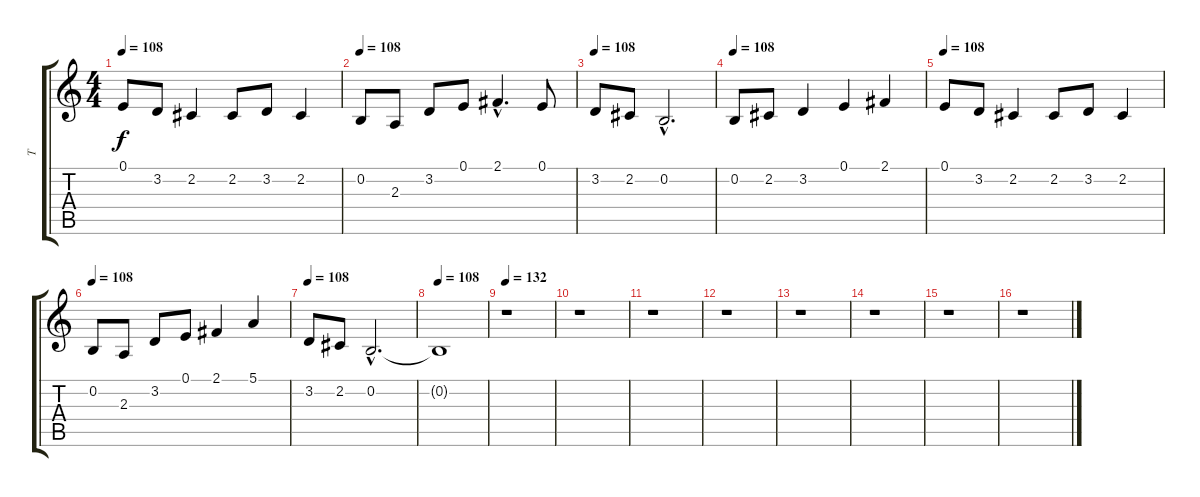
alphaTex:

\track ("T" "T") {instrument choiraahs}
\staff {score tabs}
\tuning (E4 B3 G3 D3 A2 E2) {hide}
\ts (4 4)
\tempo 108
\clef g2
\ks c
0.1.8{dy f} 3.2.8 2.2.4 2.2.8 3.2.8 2.2.4 |
\tempo 108
0.2.8 2.3.8 3.2.8 0.1.8 2.1{hac}.4{d} 0.1.8 |
\tempo 108
3.2.8 2.2.8 0.2{hac}.2{d} |
\tempo 108
0.2.8 2.2.8 3.2.4 0.1.4 2.1.4 |
\tempo 108
0.1.8 3.2.8 2.2.4 2.2.8 3.2.8 2.2.4 |
\tempo 108
0.2.8 2.3.8 3.2.8 0.1.8 2.1.4 5.1.4 |
\tempo 108
3.2.8 2.2.8 0.2{hac}.2{d volume 0} |
\tempo 108
0.2{t}.1 |
\tempo 132
r.1 |
r.1 |
r.1 |
r.1 |
r.1 |
r.1 |
r.1 |
r.1
